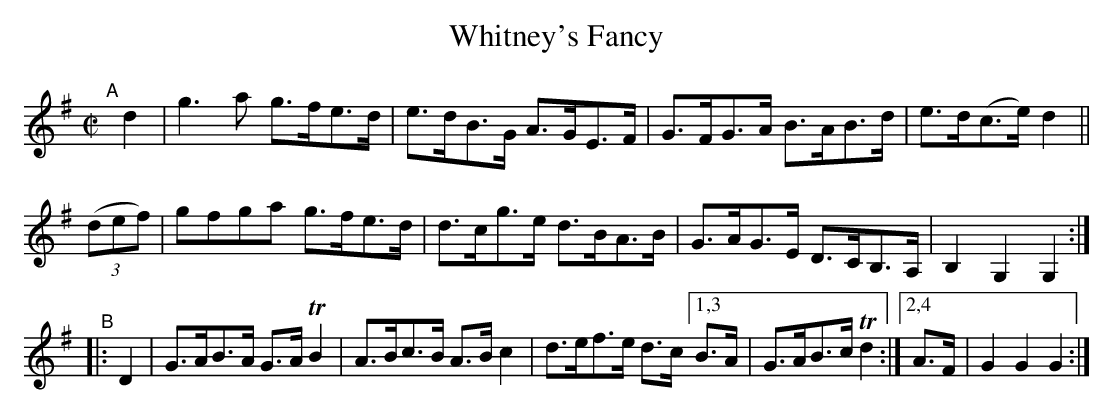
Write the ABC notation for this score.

X:1
T: Whitney's Fancy
M: C|
L: 1/8
K: G
"^A"[|] d2 |\
g3a g>fe>d | e>dB>G A>GE>F | G>FG>A B>AB>d | e>d(c>e) d2 ||
(3(def) | gfga g>fe>d | d>cg>e d>BA>B | G>AG>E D>CB,>A, | B,2G,2G,2 :|
"^B"|: D2 |\
G>AB>A G>ATB2 | A>Bc>B A>Bc2 | d>ef>e d>c [1,3 B>A | G>AB>c Td2 :|[2,4 A>F | G2G2G2 :|
